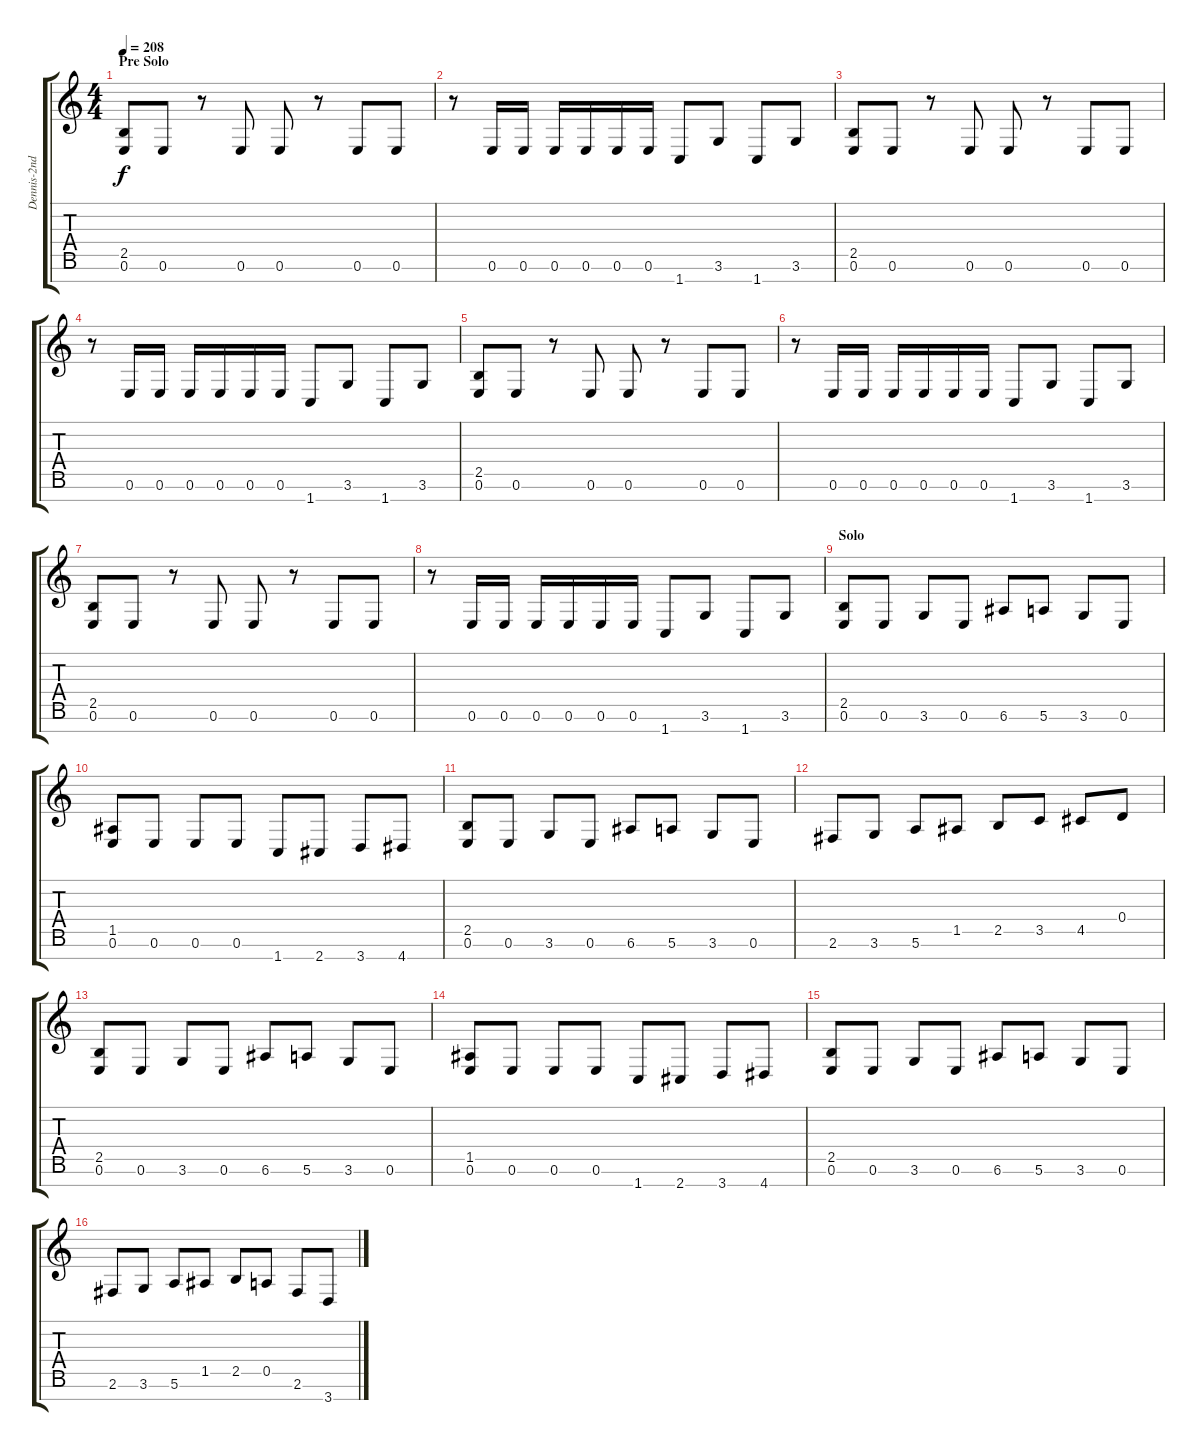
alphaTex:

\track ("Dennis-2nd gt" "Dennis-2nd") {instrument distortionguitar}
\staff {score tabs}
\tuning (E4 B3 G3 D3 A2 E2 B1) {hide}
\ts (4 4)
\section ("" "Pre Solo")
\tempo 208
\clef g2
\ks c
(2.5 0.6).8{dy f} 0.6.8 r.8 0.6.8 0.6.8 r.8 0.6.8 0.6.8 |
r.8 0.6.16 0.6.16 0.6.16 0.6.16 0.6.16 0.6.16 1.7.8 3.6.8 1.7.8 3.6.8 |
(2.5 0.6).8 0.6.8 r.8 0.6.8 0.6.8 r.8 0.6.8 0.6.8 |
r.8 0.6.16 0.6.16 0.6.16 0.6.16 0.6.16 0.6.16 1.7.8 3.6.8 1.7.8 3.6.8 |
(2.5 0.6).8 0.6.8 r.8 0.6.8 0.6.8 r.8 0.6.8 0.6.8 |
r.8 0.6.16 0.6.16 0.6.16 0.6.16 0.6.16 0.6.16 1.7.8 3.6.8 1.7.8 3.6.8 |
(2.5 0.6).8 0.6.8 r.8 0.6.8 0.6.8 r.8 0.6.8 0.6.8 |
r.8 0.6.16 0.6.16 0.6.16 0.6.16 0.6.16 0.6.16 1.7.8 3.6.8 1.7.8 3.6.8 |
\section ("" "Solo")
(2.5 0.6).8 0.6.8 3.6.8 0.6.8 6.6.8 5.6.8 3.6.8 0.6.8 |
(1.5 0.6).8 0.6.8 0.6.8 0.6.8 1.7.8 2.7.8 3.7.8 4.7.8 |
(2.5 0.6).8 0.6.8 3.6.8 0.6.8 6.6.8 5.6.8 3.6.8 0.6.8 |
2.6.8 3.6.8 5.6.8 1.5.8 2.5.8 3.5.8 4.5.8 0.4.8 |
(2.5 0.6).8 0.6.8 3.6.8 0.6.8 6.6.8 5.6.8 3.6.8 0.6.8 |
(1.5 0.6).8 0.6.8 0.6.8 0.6.8 1.7.8 2.7.8 3.7.8 4.7.8 |
(2.5 0.6).8 0.6.8 3.6.8 0.6.8 6.6.8 5.6.8 3.6.8 0.6.8 |
2.6.8 3.6.8 5.6.8 1.5.8 2.5.8 0.5.8 2.6.8 3.7.8
